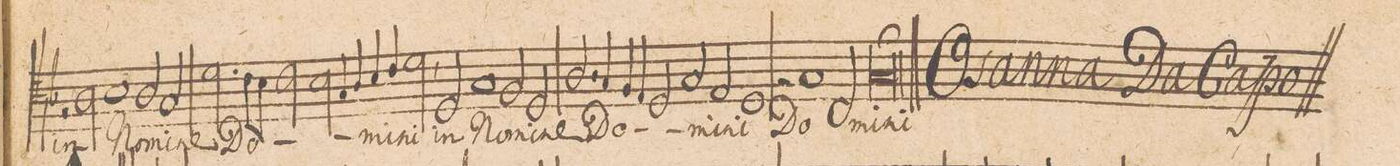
**kern	**text
*I"TENOR.	*
*clefC4	*
*k[b-]	*
*met(C|)	*
*M2/1	*
2rF	.
2A\	in
=88-	=88-
1B-	No-
2A/	-mi-
2G/	-ne
=89-	=89-
2.d\	Do-
8c\L	.
8B-\J	.
2c\	.
2B-\	.
=90-	=90-
4G/	.
4A/	.
4B-/	.
4c/	-mi-
2d,\	-ni
2D/	in
=91-	=91-
1G	No-
2F/	-mi-
2D/	-ne
=92-	=92-
2.A/	Do-
4G/	.
4F/	.
4E/	.
2D/	.
=93-	=93-
2G/	.
2E/	-mi-
1D	-ni
=94-	=94-
2rF	.
1G	Do-
2C/	-mi-
=95-	=95-
0Gl;	-ni
==	==
*-	*-
